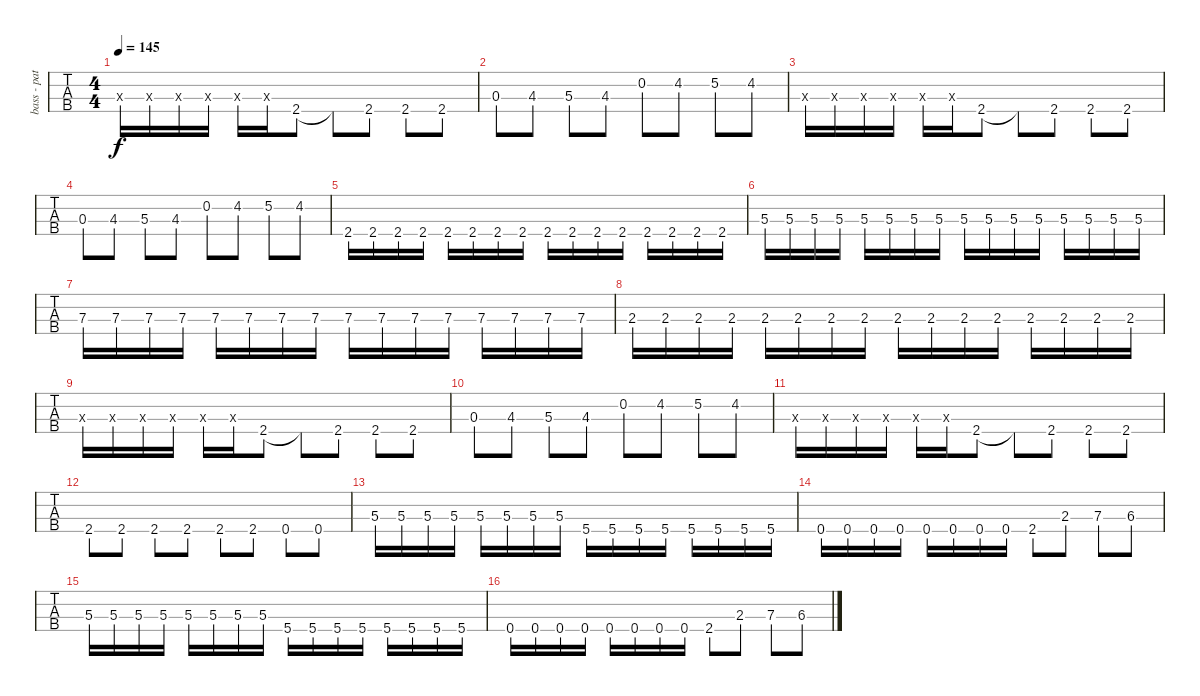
\track ("bass - patricia " "bass - pat") {instrument electricbassfinger}
\staff {tabs}
\tuning (G2 D2 A1 E1) {hide}
\ts (4 4)
\tempo 145
\clef f4
\ks c
0.3{x}.16{dy f} 0.3{x}.16 0.3{x}.16 0.3{x}.16 0.3{x}.16 0.3{x}.16 2.4.8 2.4{t}.8 2.4.8 2.4.8 2.4.8 |
0.3.8 4.3.8 5.3.8 4.3.8 0.2.8 4.2.8 5.2.8 4.2.8 |
0.3{x}.16 0.3{x}.16 0.3{x}.16 0.3{x}.16 0.3{x}.16 0.3{x}.16 2.4.8 2.4{t}.8 2.4.8 2.4.8 2.4.8 |
0.3.8 4.3.8 5.3.8 4.3.8 0.2.8 4.2.8 5.2.8 4.2.8 |
2.4.16 2.4.16 2.4.16 2.4.16 2.4.16 2.4.16 2.4.16 2.4.16 2.4.16 2.4.16 2.4.16 2.4.16 2.4.16 2.4.16 2.4.16 2.4.16 |
5.3.16 5.3.16 5.3.16 5.3.16 5.3.16 5.3.16 5.3.16 5.3.16 5.3.16 5.3.16 5.3.16 5.3.16 5.3.16 5.3.16 5.3.16 5.3.16 |
7.3.16 7.3.16 7.3.16 7.3.16 7.3.16 7.3.16 7.3.16 7.3.16 7.3.16 7.3.16 7.3.16 7.3.16 7.3.16 7.3.16 7.3.16 7.3.16 |
2.3.16 2.3.16 2.3.16 2.3.16 2.3.16 2.3.16 2.3.16 2.3.16 2.3.16 2.3.16 2.3.16 2.3.16 2.3.16 2.3.16 2.3.16 2.3.16 |
0.3{x}.16 0.3{x}.16 0.3{x}.16 0.3{x}.16 0.3{x}.16 0.3{x}.16 2.4.8 2.4{t}.8 2.4.8 2.4.8 2.4.8 |
0.3.8 4.3.8 5.3.8 4.3.8 0.2.8 4.2.8 5.2.8 4.2.8 |
0.3{x}.16 0.3{x}.16 0.3{x}.16 0.3{x}.16 0.3{x}.16 0.3{x}.16 2.4.8 2.4{t}.8 2.4.8 2.4.8 2.4.8 |
2.4.8 2.4.8 2.4.8 2.4.8 2.4.8 2.4.8 0.4.8 0.4.8 |
5.3.16 5.3.16 5.3.16 5.3.16 5.3.16 5.3.16 5.3.16 5.3.16 5.4.16 5.4.16 5.4.16 5.4.16 5.4.16 5.4.16 5.4.16 5.4.16 |
0.4.16 0.4.16 0.4.16 0.4.16 0.4.16 0.4.16 0.4.16 0.4.16 2.4.8 2.3.8 7.3.8 6.3.8 |
5.3.16 5.3.16 5.3.16 5.3.16 5.3.16 5.3.16 5.3.16 5.3.16 5.4.16 5.4.16 5.4.16 5.4.16 5.4.16 5.4.16 5.4.16 5.4.16 |
0.4.16 0.4.16 0.4.16 0.4.16 0.4.16 0.4.16 0.4.16 0.4.16 2.4.8 2.3.8 7.3.8 6.3.8
